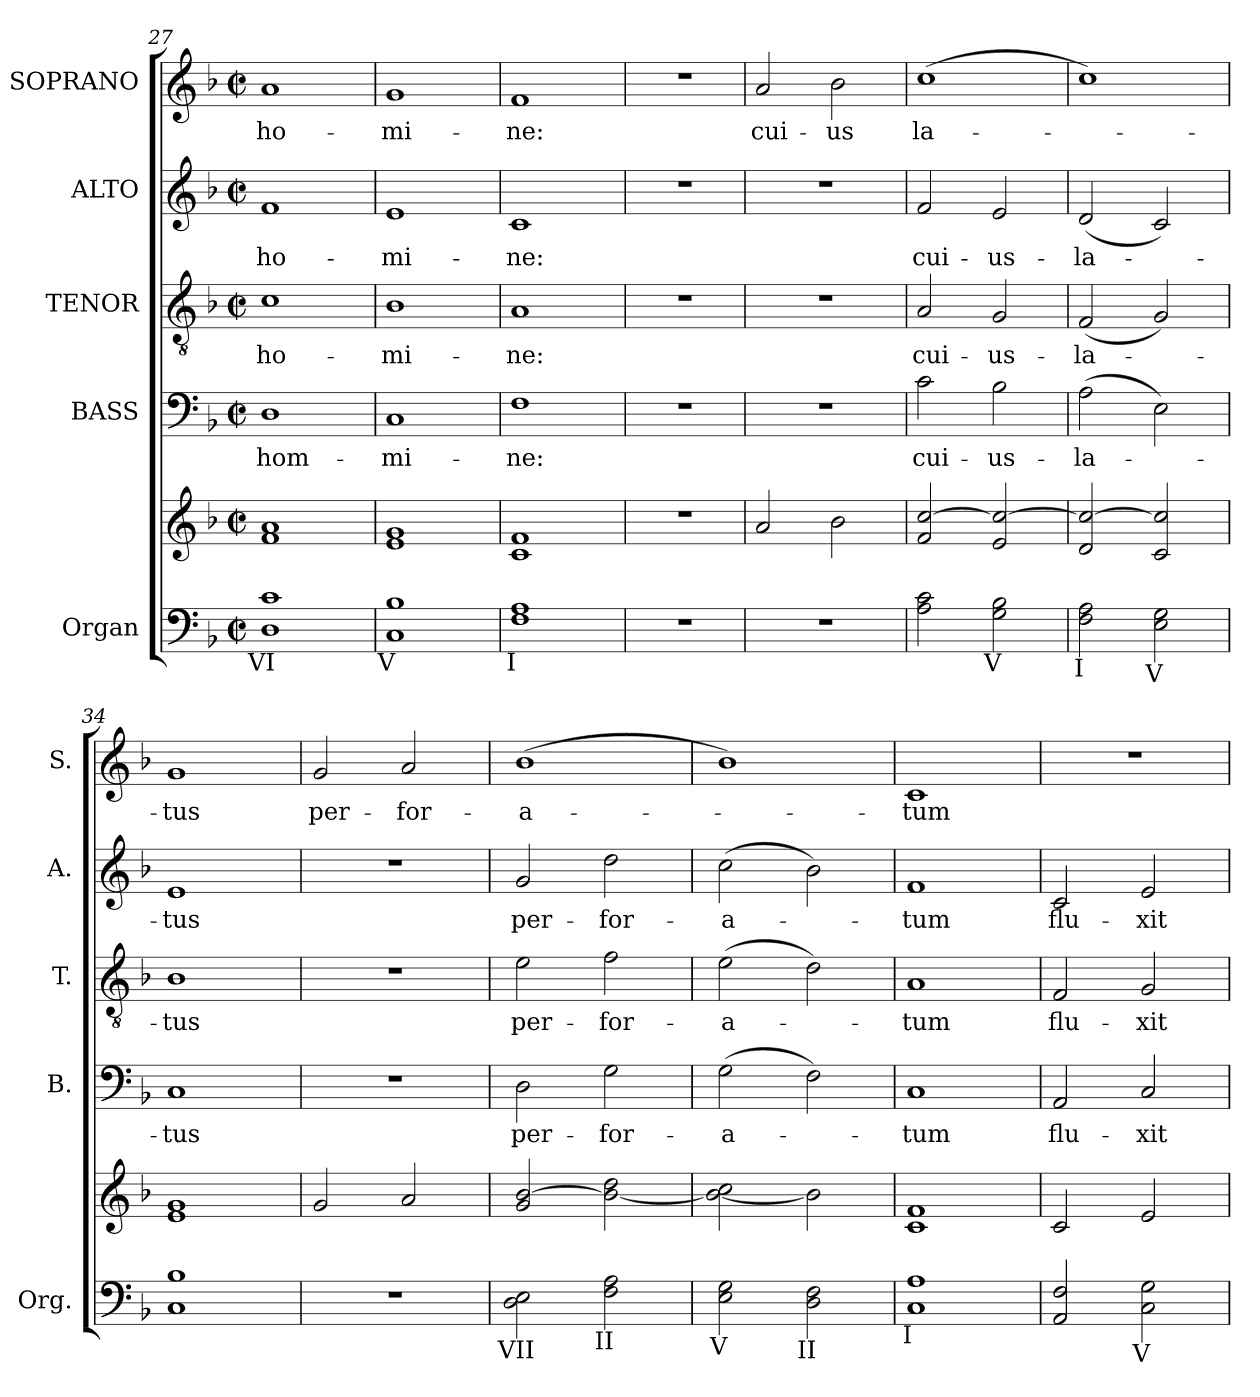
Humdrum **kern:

**kern	**kern	**kern	**text	**kern	**text	**kern	**text	**kern	**text
*part5	*part5	*part4	*part4	*part3	*part3	*part2	*part2	*part1	*part1
*staff6	*staff5	*staff4	*staff4	*staff3	*staff3	*staff2	*staff2	*staff1	*staff1
*I"Organ	*	*I"BASS	*	*I"TENOR	*	*I"ALTO	*	*I"SOPRANO	*
*I'Org.	*	*I'B.	*	*I'T.	*	*I'A.	*	*I'S.	*
*clefF4	*clefG2	*clefF4	*	*clefGv2	*	*clefG2	*	*clefG2	*
*	*	*	*	*ITrd7c12	*	*	*	*	*
*k[b-]	*k[b-]	*k[b-]	*	*k[b-]	*	*k[b-]	*	*k[b-]	*
*F:	*F:	*F:	*	*F:	*	*F:	*	*F:	*
*M2/2	*M2/2	*M2/2	*	*M2/2	*	*M2/2	*	*M2/2	*
*met(c|)	*met(c|)	*met(c|)	*	*met(c|)	*	*met(c|)	*	*met(c|)	*
=27	=27	=27	=27	=27	=27	=27	=27	=27	=27
!	!	!	!LO:LY:b:color=#000000	!	!	!	!	!	!
!	!	!	!	!	!LO:LY:b:color=#000000	!	!	!	!
!	!	!	!	!	!	!	!LO:LY:b:color=#000000	!	!
!LO:TX:b:cj:t=VI	!	!	!	!	!	!	!	!	!
!	!	!	!	!	!	!	!	!	!LO:LY:b:color=#000000
1Di 1ci	1fi 1ai	1Di	hom-	1Ci	ho-	1fi	ho-	1ai	ho-
=28	=28	=28	=28	=28	=28	=28	=28	=28	=28
!	!	!	!LO:LY:b:color=#000000	!	!	!	!	!	!
!	!	!	!	!	!LO:LY:b:color=#000000	!	!	!	!
!	!	!	!	!	!	!	!LO:LY:b:color=#000000	!	!
!LO:TX:b:cj:t=V	!	!	!	!	!	!	!	!	!
!	!	!	!	!	!	!	!	!	!LO:LY:b:color=#000000
1Ci 1B-i	1ei 1gi	1Ci	-mi-	1BB-i	-mi-	1ei	-mi-	1gi	-mi-
=29	=29	=29	=29	=29	=29	=29	=29	=29	=29
!	!	!	!LO:LY:b:color=#000000	!	!	!	!	!	!
!	!	!	!	!	!LO:LY:b:color=#000000	!	!	!	!
!	!	!	!	!	!	!	!LO:LY:b:color=#000000	!	!
!LO:TX:b:cj:t=I	!	!	!	!	!	!	!	!	!
!	!	!	!	!	!	!	!	!	!LO:LY:b:color=#000000
1Fi 1Ai	1ci 1fi	1Fi	-ne:	1AAi	-ne:	1ci	-ne:	1fi	-ne:
=30	=30	=30	=30	=30	=30	=30	=30	=30	=30
1r	1r	1r	.	1r	.	1r	.	1r	.
!!LO:LB:g=z
=31	=31	=31	=31	=31	=31	=31	=31	=31	=31
!	!	!	!	!	!	!	!	!	!LO:LY:b:color=#000000
1r	2ai/	1r	.	1r	.	1r	.	2ai/	cui-
!	!	!	!	!	!	!	!	!	!LO:LY:b:color=#000000
.	2b-i\	.	.	.	.	.	.	2b-i\	-us
=32	=32	=32	=32	=32	=32	=32	=32	=32	=32
!	!	!	!LO:LY:b:color=#000000	!	!	!	!	!	!
!	!	!	!	!	!LO:LY:b:color=#000000	!	!	!	!
!	!	!	!	!	!	!	!LO:LY:b:color=#000000	!	!
!	!	!	!	!	!	!	!	!	!LO:LY:b:color=#000000
2Ai\ 2ci	2fi/ [2cci	2ci\	cui-	2AAi/	cui-	2fi/	cui-	(1cci	la-
!	!	!	!LO:LY:b:color=#000000	!	!	!	!	!	!
!	!	!	!	!	!LO:LY:b:color=#000000	!	!	!	!
!LO:TX:b:cj:t=V	!	!	!	!	!	!	!	!	!
!	!	!	!	!	!	!	!LO:LY:b:color=#000000	!	!
2Gi\ 2B-i	2ei/ 2cci_	2B-i\	-us-	2GGi/	-us-	2ei/	-us-	.	.
=33	=33	=33	=33	=33	=33	=33	=33	=33	=33
!	!	!	!LO:LY:b:color=#000000	!	!	!	!	!	!
!	!	!	!	!	!LO:LY:b:color=#000000	!	!	!	!
!LO:TX:b:cj:t=I	!	!	!	!	!	!	!	!	!
!	!	!	!	!	!	!	!LO:LY:b:color=#000000	!	!
2Fi\ 2Ai	2di/ 2cci_	(2Ai\	-la-	(2FFi/	-la-	(2di/	-la-	1cci)	.
!LO:TX:b:cj:t=V	!	!	!	!	!	!	!	!	!
2Ei\ 2Gi	2ci/ 2cci]	2Ei\)	.	2GGi/)	.	2ci/)	.	.	.
=34	=34	=34	=34	=34	=34	=34	=34	=34	=34
!	!	!	!LO:LY:b:color=#000000	!	!	!	!	!	!
!	!	!	!	!	!LO:LY:b:color=#000000	!	!	!	!
!	!	!	!	!	!	!	!LO:LY:b:color=#000000	!	!
!	!	!	!	!	!	!	!	!	!LO:LY:b:color=#000000
1Ci 1B-i	1ei 1gi	1Ci	-tus	1BB-i	-tus	1ei	-tus	1gi	-tus
=35	=35	=35	=35	=35	=35	=35	=35	=35	=35
!	!	!	!	!	!	!	!	!	!LO:LY:b:color=#000000
1r	2gi/	1r	.	1r	.	1r	.	2gi/	per-
!	!	!	!	!	!	!	!	!	!LO:LY:b:color=#000000
.	2ai/	.	.	.	.	.	.	2ai/	-for-
!!LO:PB:g=z
=36	=36	=36	=36	=36	=36	=36	=36	=36	=36
!	!	!	!LO:LY:b:color=#000000	!	!	!	!	!	!
!	!	!	!	!	!LO:LY:b:color=#000000	!	!	!	!
!	!	!	!	!	!	!	!LO:LY:b:color=#000000	!	!
!LO:TX:b:cj:t=VII	!	!	!	!	!	!	!	!	!
!	!	!	!	!	!	!	!	!	!LO:LY:b:color=#000000
2Di\ 2Ei	2gi/ [2b-i	2Di\	per-	2Ei\	per-	2gi/	per-	(1b-i	-a-
!	!	!	!LO:LY:b:color=#000000	!	!	!	!	!	!
!	!	!	!	!	!LO:LY:b:color=#000000	!	!	!	!
!LO:TX:b:cj:t=II	!	!	!	!	!	!	!	!	!
!	!	!	!	!	!	!	!LO:LY:b:color=#000000	!	!
2Fi\ 2Ai	2b-i\_ 2ddi	2Gi\	-for-	2Fi\	-for-	2ddi\	-for-	.	.
=37	=37	=37	=37	=37	=37	=37	=37	=37	=37
!	!	!	!LO:LY:b:color=#000000	!	!	!	!	!	!
!	!	!	!	!	!LO:LY:b:color=#000000	!	!	!	!
!LO:TX:b:cj:t=V	!	!	!	!	!	!	!	!	!
!	!	!	!	!	!	!	!LO:LY:b:color=#000000	!	!
2Ei\ 2Gi	2b-i\_ 2cci	(2Gi\	-a-	(2Ei\	-a-	(2cci\	-a-	1b-i)	.
!LO:TX:b:cj:t=II	!	!	!	!	!	!	!	!	!
2Di\ 2Fi	2b-i\]	2Fi\)	.	2Di\)	.	2b-i\)	.	.	.
=38	=38	=38	=38	=38	=38	=38	=38	=38	=38
!	!	!	!LO:LY:b:color=#000000	!	!	!	!	!	!
!	!	!	!	!	!LO:LY:b:color=#000000	!	!	!	!
!	!	!	!	!	!	!	!LO:LY:b:color=#000000	!	!
!LO:TX:b:cj:t=I	!	!	!	!	!	!	!	!	!
!	!	!	!	!	!	!	!	!	!LO:LY:b:color=#000000
1Ci 1Ai	1ci 1fi	1Ci	-tum	1AAi	-tum	1fi	-tum	1ci	-tum
=39	=39	=39	=39	=39	=39	=39	=39	=39	=39
!	!	!	!LO:LY:b:color=#000000	!	!	!	!	!	!
!	!	!	!	!	!LO:LY:b:color=#000000	!	!	!	!
!	!	!	!	!	!	!	!LO:LY:b:color=#000000	!	!
2AAi/ 2Fi	2ci/	2AAi/	flu-	2FFi/	flu-	2ci/	flu-	1r	.
!	!	!	!LO:LY:b:color=#000000	!	!	!	!	!	!
!	!	!	!	!	!LO:LY:b:color=#000000	!	!	!	!
!LO:TX:b:cj:t=V	!	!	!	!	!	!	!	!	!
!	!	!	!	!	!	!	!LO:LY:b:color=#000000	!	!
2Ci\ 2Gi	2ei/	2Ci/	-xit	2GGi/	-xit	2ei/	-xit	.	.
=	=	=	=	=	=	=	=	=	=
*-	*-	*-	*-	*-	*-	*-	*-	*-	*-
